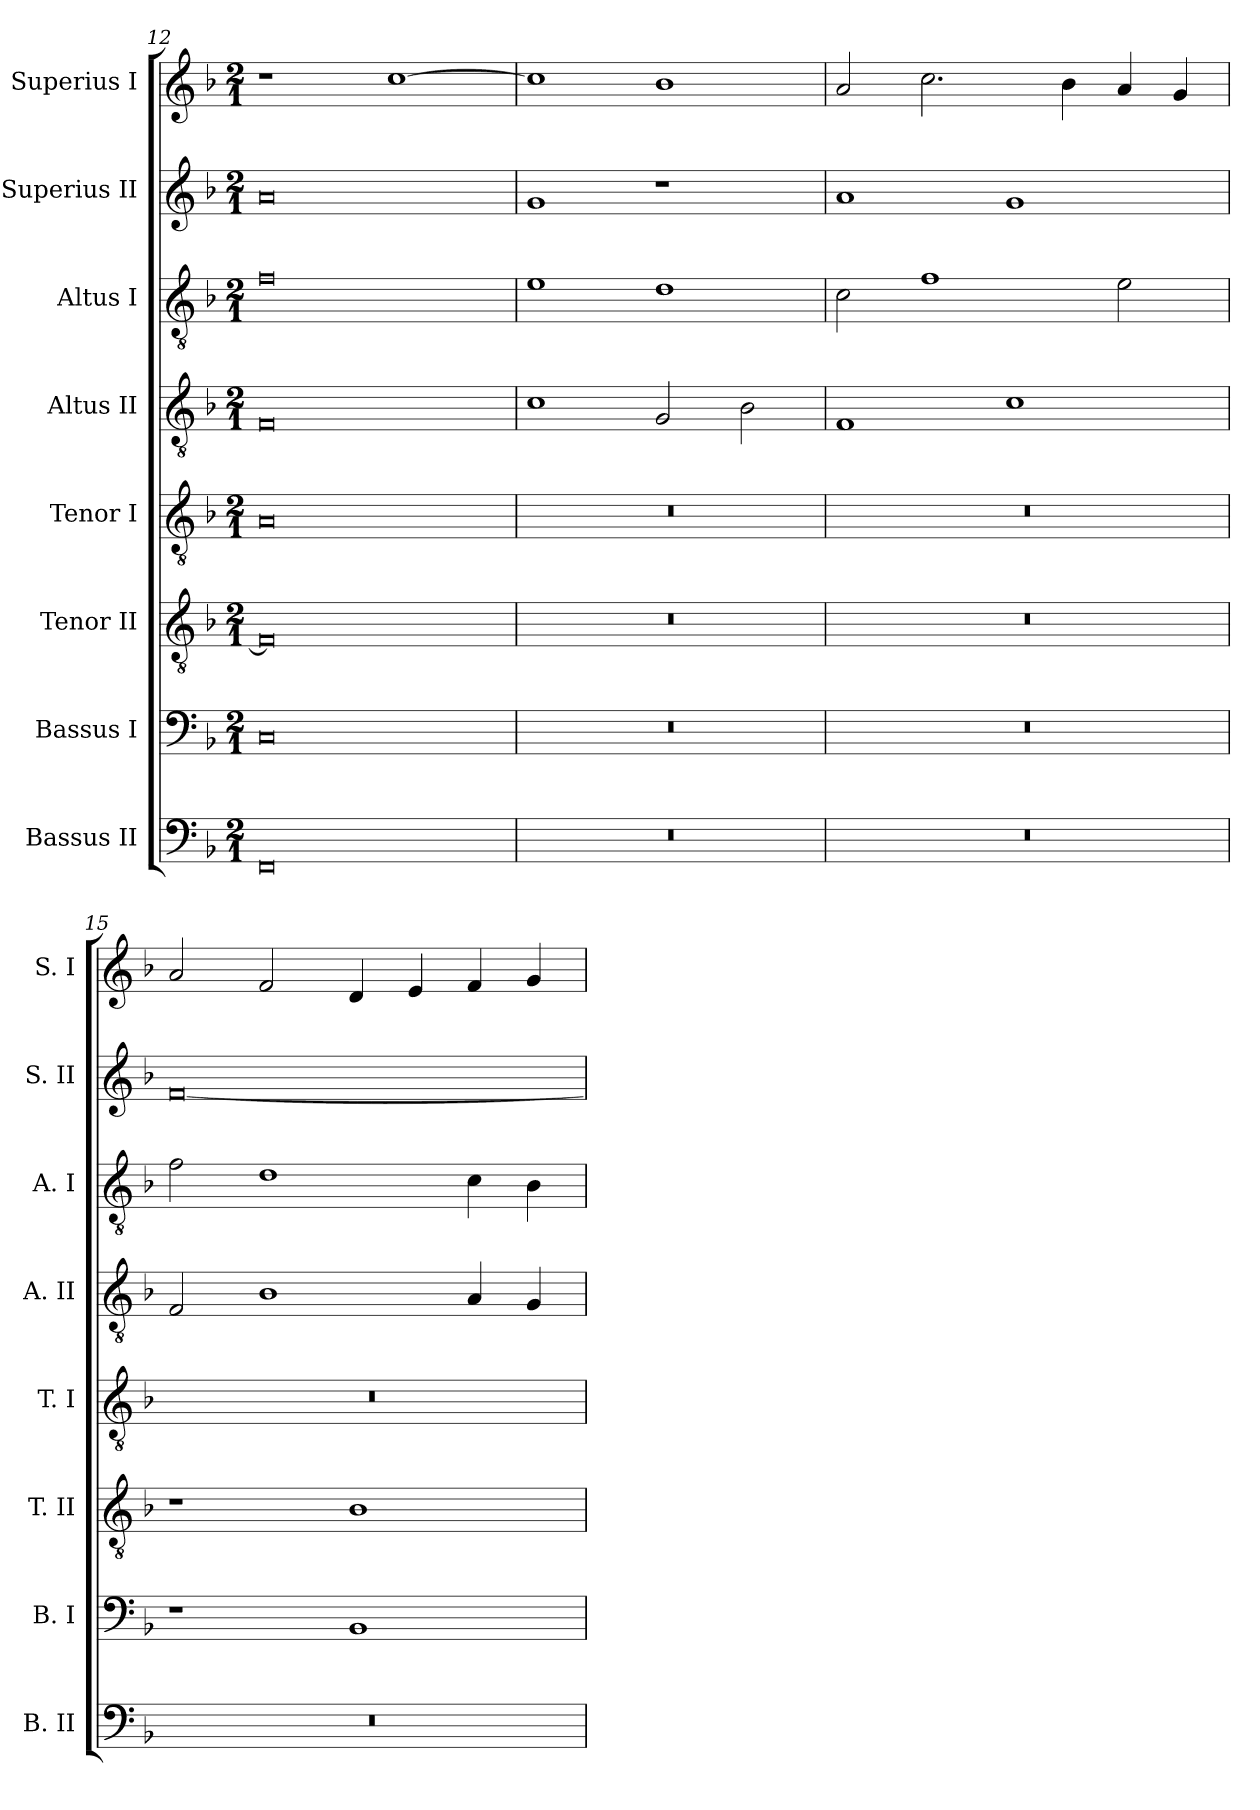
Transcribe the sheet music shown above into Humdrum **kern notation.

**kern	**kern	**kern	**kern	**kern	**kern	**kern	**kern
*part8	*part7	*part6	*part5	*part4	*part3	*part2	*part1
*staff8	*staff7	*staff6	*staff5	*staff4	*staff3	*staff2	*staff1
*I"Bassus II	*I"Bassus I	*I"Tenor II	*I"Tenor I	*I"Altus II	*I"Altus I	*I"Superius II	*I"Superius I
*I'B. II	*I'B. I	*I'T. II	*I'T. I	*I'A. II	*I'A. I	*I'S. II	*I'S. I
*clefF4	*clefF4	*clefGv2	*clefGv2	*clefGv2	*clefGv2	*clefG2	*clefG2
*k[b-]	*k[b-]	*k[b-]	*k[b-]	*k[b-]	*k[b-]	*k[b-]	*k[b-]
*F:	*F:	*F:	*F:	*F:	*F:	*F:	*F:
*M2/1	*M2/1	*M2/1	*M2/1	*M2/1	*M2/1	*M2/1	*M2/1
=12	=12	=12	=12	=12	=12	=12	=12
0FF	0C	0F]	0A	0F	0f	0a	1r
.	.	.	.	.	.	.	[1cc
=13	=13	=13	=13	=13	=13	=13	=13
0r	0r	0r	0r	1c	1e	1g	1cc]
.	.	.	.	2G	1d	1r	1b-
.	.	.	.	2B-	.	.	.
=14	=14	=14	=14	=14	=14	=14	=14
0r	0r	0r	0r	1F	2c	1a	2a
.	.	.	.	.	1f	.	2.cc
.	.	.	.	1c	.	1g	.
.	.	.	.	.	.	.	4b-
.	.	.	.	.	2e	.	4a
.	.	.	.	.	.	.	4g
=15	=15	=15	=15	=15	=15	=15	=15
0r	1r	1r	0r	2F	2f	[0f	2a
.	.	.	.	1B-	1d	.	2f
.	1BB-	1B-	.	.	.	.	4d
.	.	.	.	.	.	.	4e
.	.	.	.	4A	4c	.	4f
.	.	.	.	4G	4B-	.	4g
=	=	=	=	=	=	=	=
*-	*-	*-	*-	*-	*-	*-	*-
